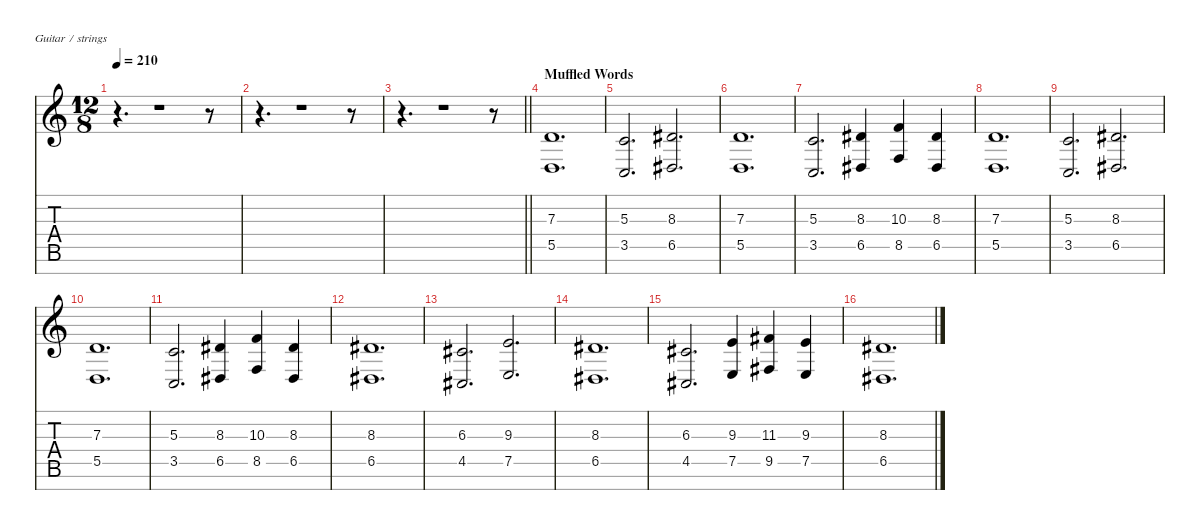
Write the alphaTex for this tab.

\defaultSystemsLayout 4
\hideDynamics
\bracketExtendMode nobrackets
\singleTrackTrackNamePolicy hidden
\multiTrackTrackNamePolicy hidden
\firstSystemTrackNameMode fullname
\firstSystemTrackNameOrientation horizontal
\otherSystemsTrackNameOrientation horizontal
\track ("Synth 1" "vln.") {instrument synthstrings1}
\staff {score tabs}
\tuning (E4 B3 G3 D3 A2 E2 B1)
\ts (12 8)
\tempo 210
\clef g2
\ks c
r.4{d dy f} r.1 r.8 |
r.4{d} r.1 r.8 |
\barLineRight lightlight
r.4{d} r.1 r.8 |
\section ("" "Muffled Words")
(7.3 5.5).1{d} |
(5.3 3.5).2{d} (8.3{acc #} 6.5{acc #}).2{d} |
(7.3 5.5).1{d} |
(5.3 3.5).2{d} (8.3{acc #} 6.5{acc #}).4 (10.3 8.5).4 (8.3{acc #} 6.5{acc #}).4 |
(7.3 5.5).1{d} |
(5.3 3.5).2{d} (8.3{acc #} 6.5{acc #}).2{d} |
(7.3 5.5).1{d} |
(5.3 3.5).2{d} (8.3{acc #} 6.5{acc #}).4 (10.3 8.5).4 (8.3{acc #} 6.5{acc #}).4 |
(8.3{acc #} 6.5{acc #}).1{d dy ff} |
(6.3{acc #} 4.5{acc #}).2{d} (9.3 7.5).2{d} |
(8.3{acc #} 6.5{acc #}).1{d} |
(6.3{acc #} 4.5{acc #}).2{d} (9.3 7.5).4 (11.3{acc #} 9.5{acc #}).4 (9.3 7.5).4 |
(8.3{acc #} 6.5{acc #}).1{d}
